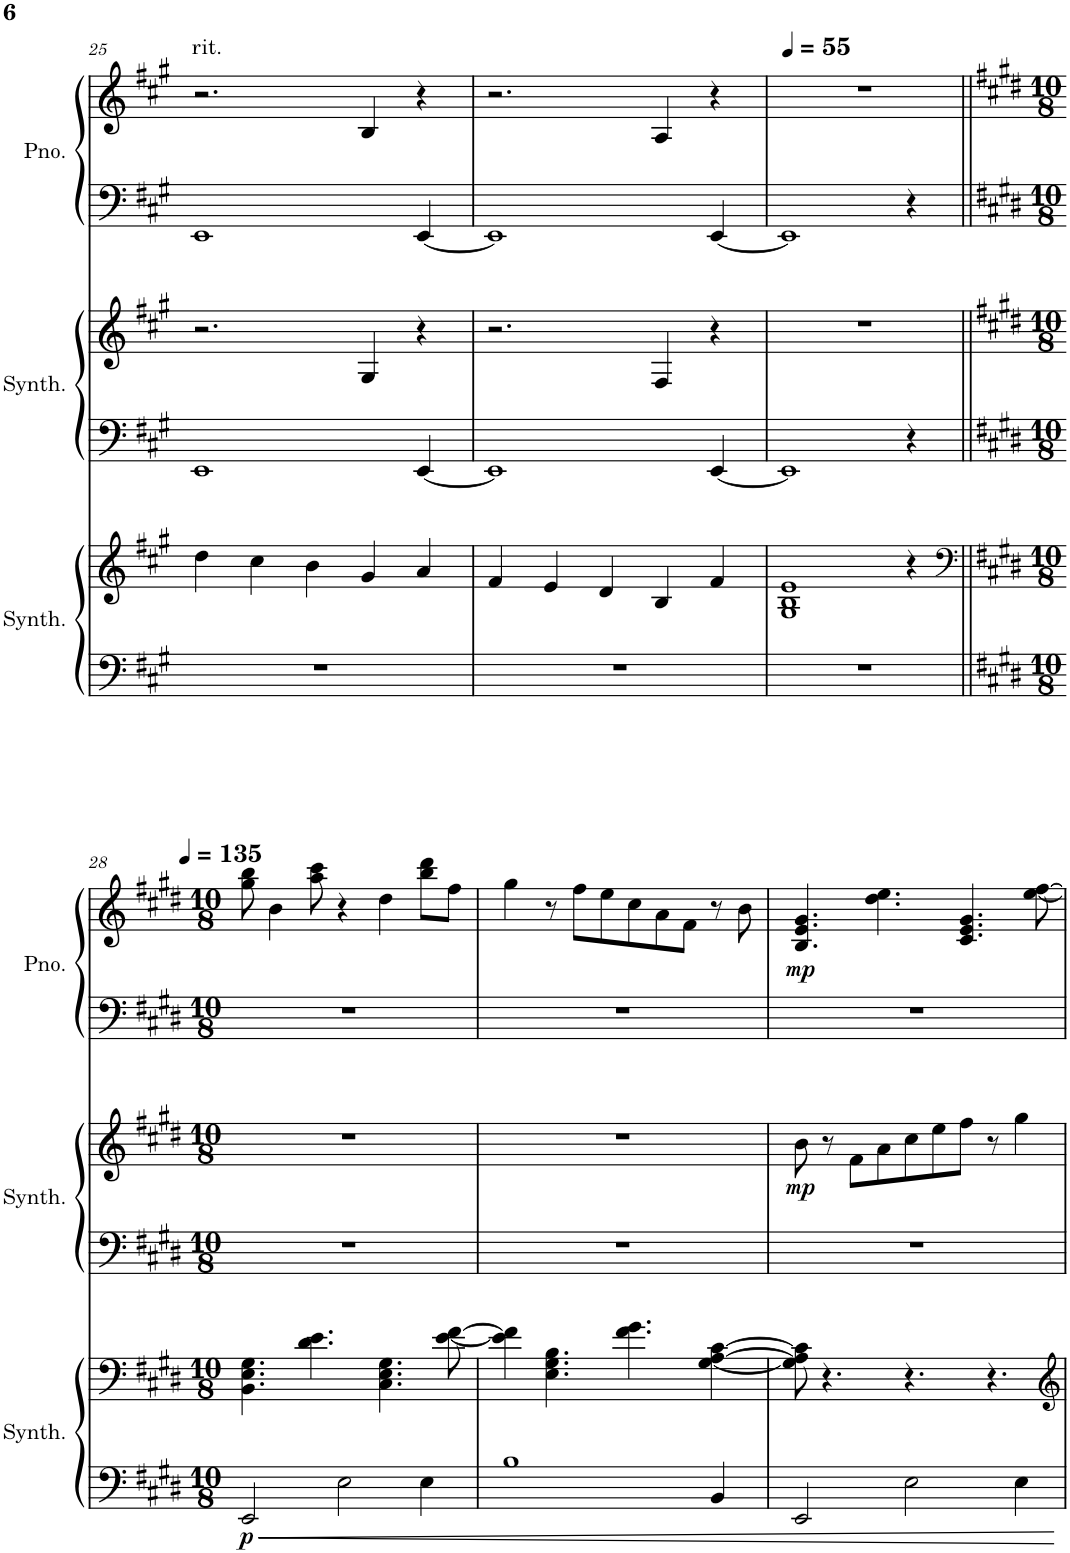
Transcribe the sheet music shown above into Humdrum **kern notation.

**kern	**kern	**dynam	**kern	**kern	**dynam	**kern	**kern	**dynam
*part3	*part3	*part3	*part2	*part2	*part2	*part1	*part1	*part1
*staff6	*staff5	*staff5/6	*staff4	*staff3	*staff3/4	*staff2	*staff1	*staff1/2
*I"New Age Synthesizer	*	*	*I"Brass Synthesizer	*	*	*I"Piano	*	*
*I'Synth.	*	*	*I'Synth.	*	*	*I'Pno.	*	*
!!LO:PB:g=z
*clefF4	*clefG2	*	*clefF4	*clefG2	*	*clefF4	*clefG2	*
*k[f#c#g#]	*k[f#c#g#]	*	*k[f#c#g#]	*k[f#c#g#]	*	*k[f#c#g#]	*k[f#c#g#]	*
*M5/4	*M5/4	*	*M5/4	*M5/4	*	*M5/4	*M5/4	*
=25	=25	=25	=25	=25	=25	=25	=25	=25
!	!	!	!	!	!	!	!LO:TX:a:t=rit.	!
4%5r	4dd\	.	1EE	2.r	.	1EE	2.r	.
.	4cc#\	.	.	.	.	.	.	.
.	4b\	.	.	.	.	.	.	.
.	4g#/	.	.	4G#/	.	.	4B/	.
.	4a/	.	[4EE/	4r	.	[4EE/	4r	.
=26	=26	=26	=26	=26	=26	=26	=26	=26
4%5r	4f#/	.	1EE]	2.r	.	1EE]	2.r	.
.	4e/	.	.	.	.	.	.	.
.	4d/	.	.	.	.	.	.	.
.	4B/	.	.	4F#/	.	.	4A/	.
.	4f#/	.	[4EE/	4r	.	[4EE/	4r	.
=27	=27	=27	=27	=27	=27	=27	=27	=27
*	*	*	*	*	*	*	*MM55	*
4%5r	1G# 1B 1e	.	1EE]	4%5r	.	1EE]	4%5r	.
.	4r	.	4r	.	.	4r	.	.
!!LO:LB:g=z
=28||	=28||	=28||	=28||	=28||	=28||	=28||	=28||	=28||
*	*clefF4	*	*	*	*	*	*	*
*k[f#c#g#d#]	*k[f#c#g#d#]	*	*k[f#c#g#d#]	*k[f#c#g#d#]	*	*k[f#c#g#d#]	*k[f#c#g#d#]	*
*M10/8	*M10/8	*	*M10/8	*M10/8	*	*M10/8	*M10/8	*
*	*	*	*	*	*	*	*MM135	*
!	!	!LO:DY:b=2	!	!	!	!	!	!
2EE/	4.BB\ 4.E\ 4.G#\	p	4%5r	4%5r	.	4%5r	8gg#\ 8bb\	.
.	.	.	.	.	.	.	4b\	.
.	4.d#\ 4.e\	.	.	.	.	.	8aa\ 8ccc#\	.
2E\	.	.	.	.	.	.	4r	.
.	4.C#\ 4.E\ 4.G#\	.	.	.	.	.	4dd#\	.
4E\	.	.	.	.	.	.	8bb\ 8ddd#\L	.
.	[8e\ [8f#\	.	.	.	.	.	8ff#\J	.
=29	=29	=29	=29	=29	=29	=29	=29	=29
1B	4e\] 4f#\]	.	4%5r	4%5r	.	4%5r	4gg#\	.
.	4.E\ 4.G#\ 4.B\	.	.	.	.	.	8r	.
.	.	.	.	.	.	.	8ff#\L	.
.	.	.	.	.	.	.	8ee\	.
.	4.f#\ 4.g#\	.	.	.	.	.	8cc#\	.
.	.	.	.	.	.	.	8a\	.
.	.	.	.	.	.	.	8f#\J	.
4BB/	[4G#\ [4A\ [4c#\	.	.	.	.	.	8r	.
.	.	.	.	.	.	.	8b\	.
=30	=30	=30	=30	=30	=30	=30	=30	=30
!	!	!	!	!	!LO:DY:b	!	!	!LO:DY:b
2EE/	8G#\] 8A\] 8c#\]	.	4%5r	8b\	mp	4%5r	4.B/ 4.e/ 4.g#/	mp
.	4.r	.	.	8r	.	.	.	.
.	.	.	.	8f#\L	.	.	.	.
.	.	.	.	8a\	.	.	4.dd#\ 4.ee\	.
2E\	4.r	.	.	8cc#\	.	.	.	.
.	.	.	.	8ee\	.	.	.	.
.	.	.	.	8ff#\J	.	.	4.c#/ 4.e/ 4.g#/	.
.	4.r	.	.	8r	.	.	.	.
4E\	.	.	.	4gg#\	.	.	.	.
.	.	.	.	.	.	.	[8ee\ [8ff#\	.
=	=	=	=	=	=	=	=	=
*-	*-	*-	*-	*-	*-	*-	*-	*-
